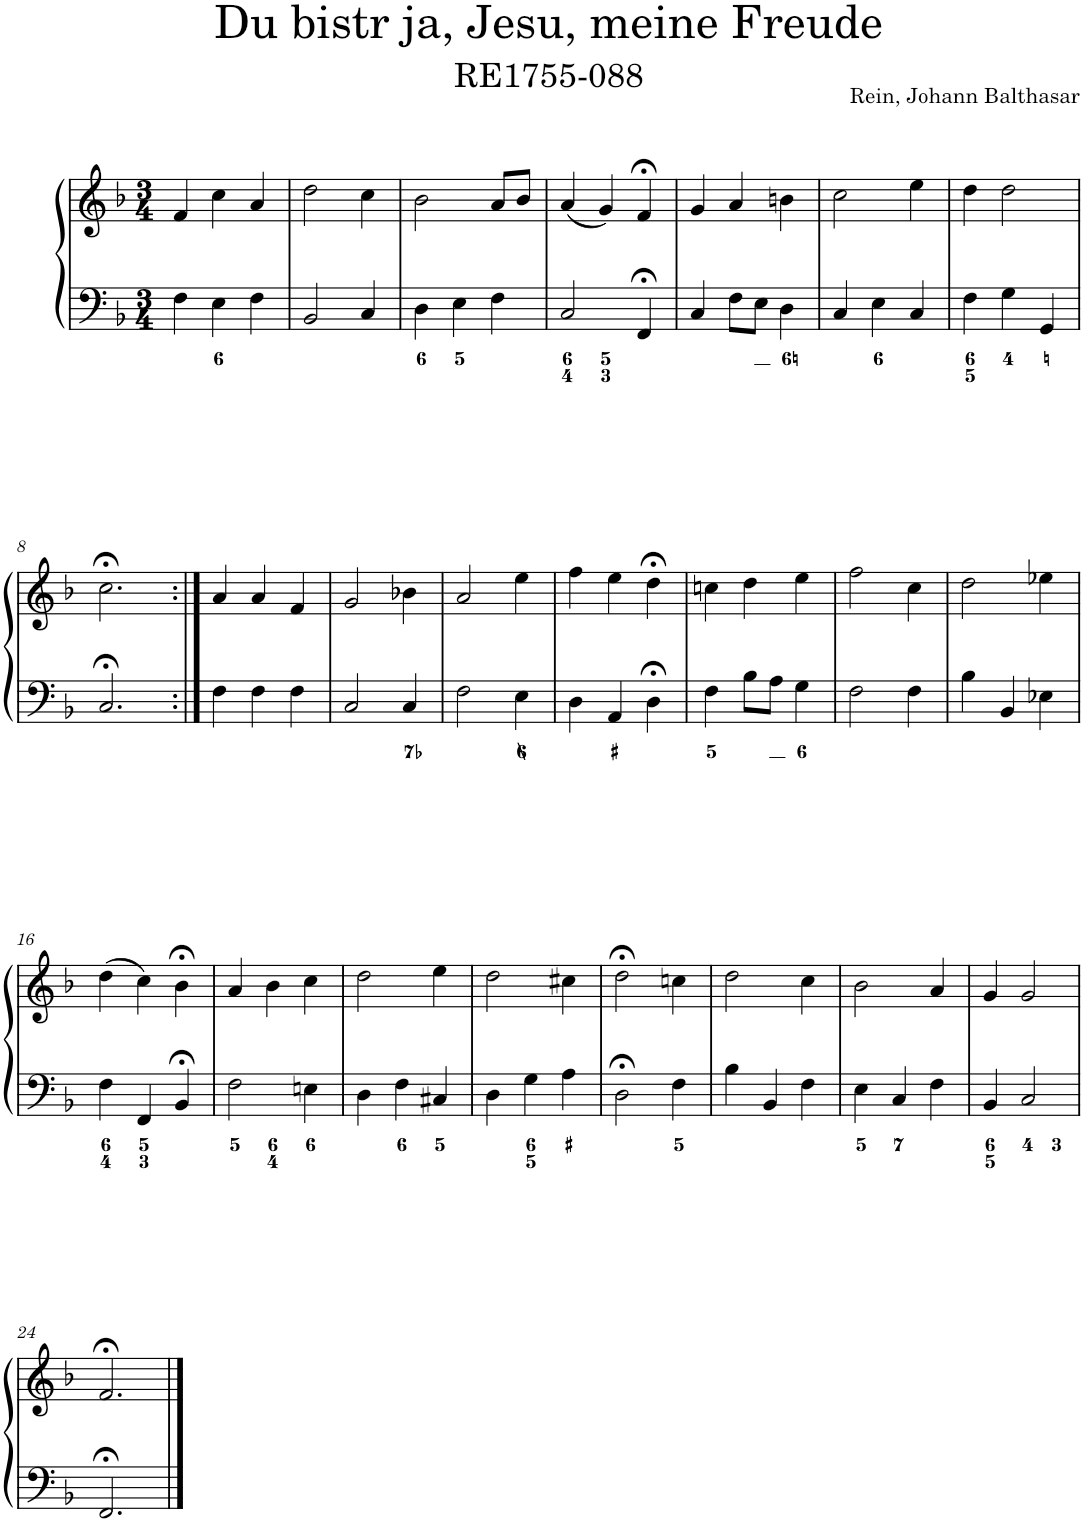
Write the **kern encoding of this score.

**kern	**kern
*part1	*part1
*staff2	*staff1
*I"Piano	*
*I'Pno.	*
*clefF4	*clefG2
*k[b-]	*k[b-]
*M3/4	*M3/4
=1	=1
4F\	4f/
4E\	4cc\
4F\	4a/
=2	=2
2BB-/	2dd\
4C/	4cc\
=3	=3
4D\	2b-\
4E\	.
4F\	8a/L
.	8b-/J
=4	=4
2C/	(4a/
.	4g/)
4FF;</	4f;</
=5	=5
4C/	4g/
8F\L	4a/
8E\J	.
4D\	4bn\
=6	=6
4C/	2cc\
4E\	.
4C/	4ee\
=7	=7
4F\	4dd\
4G\	2dd\
4GG/	.
!!LO:LB:g=z
=8	=8
2.C;</	2.cc;<\
=9:|!	=9:|!
4F\	4a/
4F\	4a/
4F\	4f/
=10	=10
2C/	2g/
4C/	4b-X\
=11	=11
2F\	2a/
4E\	4ee\
=12	=12
4D\	4ff\
4AA/	4ee\
4D;<\	4dd;<\
=13	=13
4F\	4ccn\
8B-\L	4dd\
8A\J	.
4G\	4ee\
=14	=14
2F\	2ff\
4F\	4cc\
=15	=15
4B-\	2dd\
4BB-/	.
4E-X\	4ee-X\
!!LO:LB:g=z
=16	=16
4F\	(4dd\
4FF/	4cc\)
4BB-;</	4b-;<\
=17	=17
2F\	4a/
.	4b-\
4En\	4cc\
=18	=18
4D\	2dd\
4F\	.
4C#X/	4ee\
=19	=19
4D\	2dd\
4G\	.
4A\	4cc#X\
=20	=20
2D;<\	2dd;<\
4F\	4ccn\
=21	=21
4B-\	2dd\
4BB-/	.
4F\	4cc\
=22	=22
4E\	2b-\
4C/	.
4F\	4a/
=23	=23
4BB-/	4g/
2C/	2g/
!!LO:LB:g=z
=24	=24
2.FF;</	2.f;</
==	==
*-	*-
